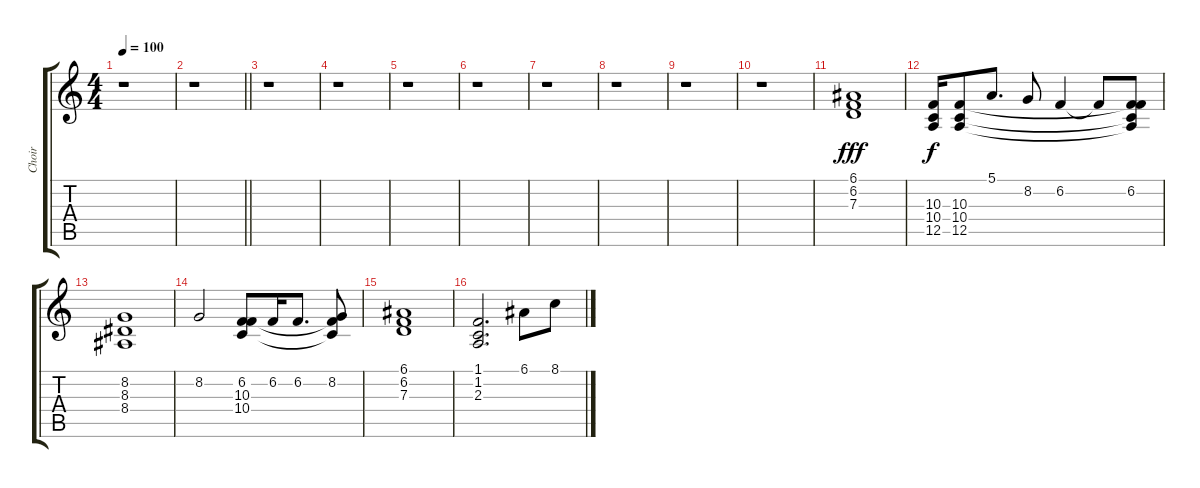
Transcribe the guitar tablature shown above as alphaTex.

\track ("Choir" "Choir") {instrument choiraahs}
\staff {score tabs}
\tuning (E4 B3 G3 D3 A2 E2) {hide}
\ts (4 4)
\tempo 100
\clef g2
\ks c
r.1{dy mf} |
\barLineRight lightlight
r.1 |
\section ("" "")
r.1 |
r.1 |
r.1 |
r.1 |
r.1 |
r.1 |
r.1 |
r.1 |
\section ("" "")
(6.1 6.2 7.3).1{dy fff} |
(10.3 10.4 12.5).16{dy f} (10.3 10.4 12.5).8 5.1.8{d} 8.2.8 6.2.4 6.2{t}.8 (6.2 10.3{t} 10.4{t} 12.5{t}).8 |
(8.2 8.3 8.4).1 |
8.2.2 (6.2 10.3 10.4).8 6.2.16 6.2.8{d} (8.2 10.3{t} 10.4{t}).8 |
(6.1 6.2 7.3).1 |
(1.1 1.2 2.3).2{d} 6.1.8 8.1.8
